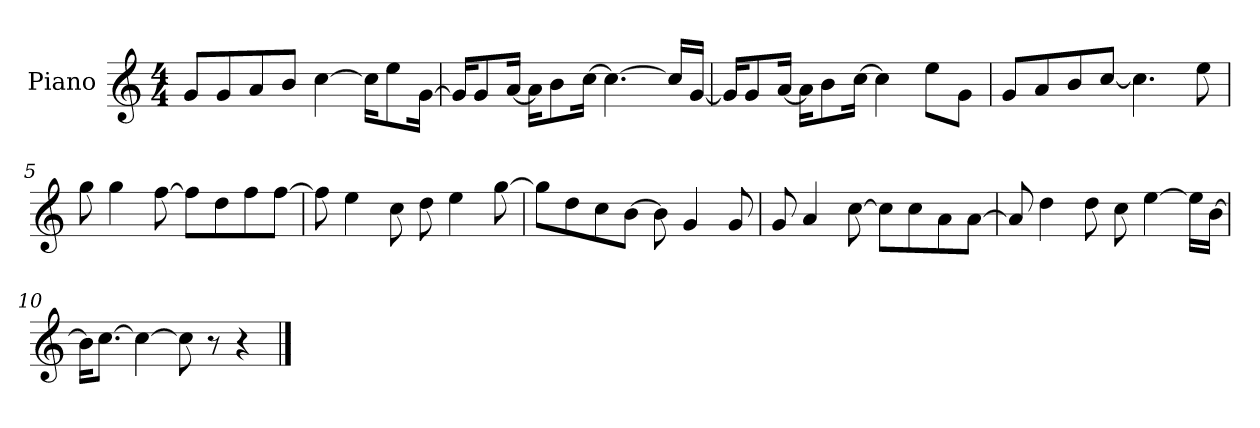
**kern
*part1
*staff1
*I"Piano
*I'P-no
*clefG2
*k[]
*M4/4
*MM90
=1
8g/L
8g/
8a/
8b/J
[4cc\
16cc\KL]
8ee\
[16g\Jk
=2
16g/KL]
8g/
[16a/Jk
16a\KL]
8b\
[16cc\Jk
4.cc\_
16cc/LL]
[16g/JJ
=3
16g/KL]
8g/
[16a/Jk
16a\KL]
8b\
[16cc\Jk
4cc\]
8ee\L
8g\J
=4
8g/L
8a/
8b/
[8cc/J
4.cc\]
8ee\
!!LO:LB:g=z
=5
8gg\
4gg\
[8ff\
8ff\L]
8dd\
8ff\
[8ff\J
=6
8ff\]
4ee\
8cc\
8dd\
4ee\
[8gg\
=7
8gg\L]
8dd\
8cc\
[8b\J
8b\]
4g/
8g/
=8
8g/
4a/
[8cc\
8cc\L]
8cc\
8a\
[8a\J
=9
8a/]
4dd\
8dd\
8cc\
[4ee\
16ee\LL]
[16b\JJ
=10
16b\KL]
[8.cc\J
4cc\_
8cc\]
8r
4r
==
*-
